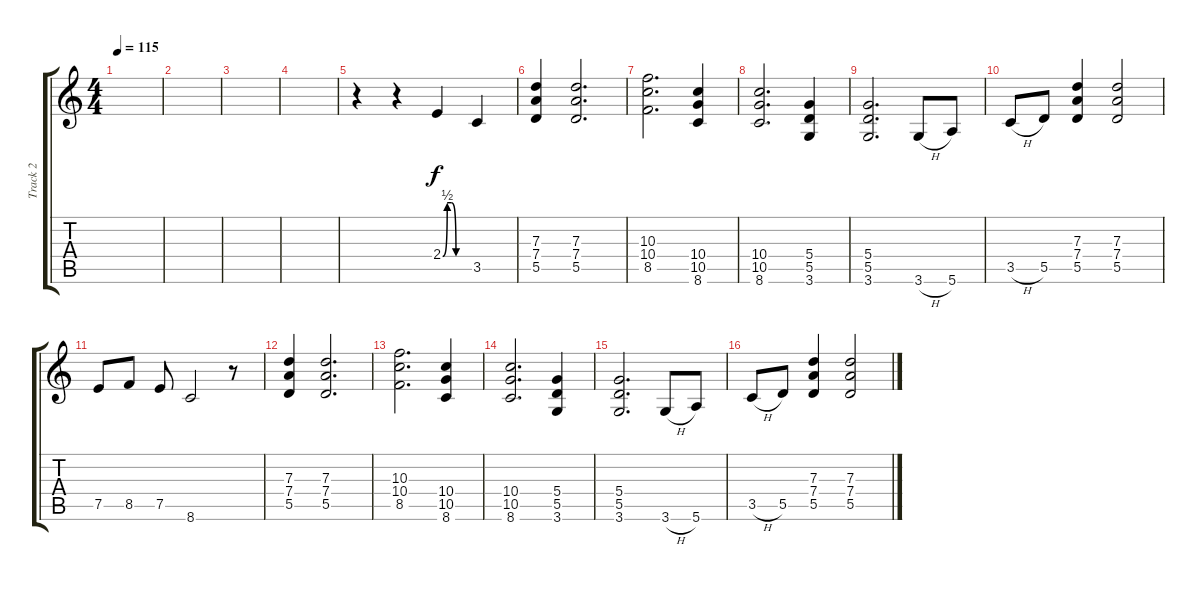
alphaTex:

\track ("Track 2" "Track 2") {instrument distortionguitar}
\staff {score tabs}
\tuning (E4 B3 G3 D3 A2 E2) {hide}
\ts (4 4)
\tempo 115
\clef g2
\ks c
|
|
|
|
r.4 r.4 2.4{be (custom 0 0 10 2 20 2 30 0 60 0)}.4 3.5.4 |
(7.3 7.4 5.5).4 (7.3 7.4 5.5).2{d} |
(10.3 10.4 8.5).2{d} (10.4 10.5 8.6).4 |
(10.4 10.5 8.6).2{d} (5.4 5.5 3.6).4 |
(5.4 5.5 3.6).2{d} 3.6{h}.8 5.6.8 |
3.5{h}.8 5.5.8 (7.3 7.4 5.5).4 (7.3 7.4 5.5).2 |
7.5.8 8.5.8 7.5.8 8.6.2 r.8 |
(7.3 7.4 5.5).4 (7.3 7.4 5.5).2{d} |
(10.3 10.4 8.5).2{d} (10.4 10.5 8.6).4 |
(10.4 10.5 8.6).2{d} (5.4 5.5 3.6).4 |
(5.4 5.5 3.6).2{d} 3.6{h}.8 5.6.8 |
3.5{h}.8 5.5.8 (7.3 7.4 5.5).4 (7.3 7.4 5.5).2
